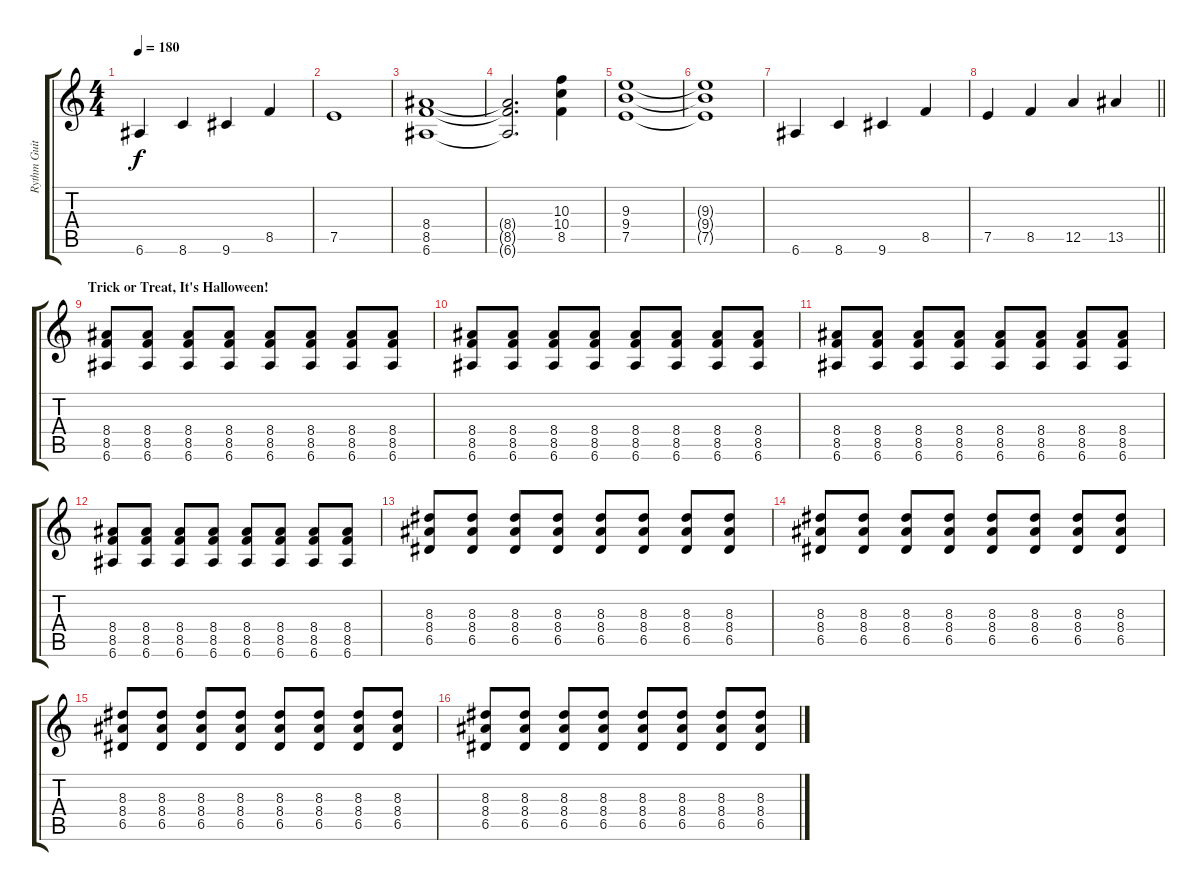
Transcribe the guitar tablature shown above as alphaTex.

\track ("Rythm Guitar" "Rythm Guit") {instrument distortionguitar}
\staff {score tabs}
\tuning (E4 B3 G3 D3 A2 E2) {hide}
\ts (4 4)
\tempo 180
\clef g2
\ks c
6.6.4{dy f} 8.6.4 9.6.4 8.5.4 |
7.5.1 |
(8.4 8.5 6.6).1 |
(8.4{t} 8.5{t} 6.6{t}).2{d} (10.3 10.4 8.5).4 |
(9.3 9.4 7.5).1 |
(9.3{t} 9.4{t} 7.5{t}).1 |
6.6.4 8.6.4 9.6.4 8.5.4 |
\barLineRight lightlight
7.5.4 8.5.4 12.5.4 13.5.4 |
\section ("" "Trick or Treat, It's Halloween!")
(8.4 8.5 6.6).8 (8.4 8.5 6.6).8 (8.4 8.5 6.6).8 (8.4 8.5 6.6).8 (8.4 8.5 6.6).8 (8.4 8.5 6.6).8 (8.4 8.5 6.6).8 (8.4 8.5 6.6).8 |
(8.4 8.5 6.6).8 (8.4 8.5 6.6).8 (8.4 8.5 6.6).8 (8.4 8.5 6.6).8 (8.4 8.5 6.6).8 (8.4 8.5 6.6).8 (8.4 8.5 6.6).8 (8.4 8.5 6.6).8 |
(8.4 8.5 6.6).8 (8.4 8.5 6.6).8 (8.4 8.5 6.6).8 (8.4 8.5 6.6).8 (8.4 8.5 6.6).8 (8.4 8.5 6.6).8 (8.4 8.5 6.6).8 (8.4 8.5 6.6).8 |
(8.4 8.5 6.6).8 (8.4 8.5 6.6).8 (8.4 8.5 6.6).8 (8.4 8.5 6.6).8 (8.4 8.5 6.6).8 (8.4 8.5 6.6).8 (8.4 8.5 6.6).8 (8.4 8.5 6.6).8 |
(8.3 8.4 6.5).8 (8.3 8.4 6.5).8 (8.3 8.4 6.5).8 (8.3 8.4 6.5).8 (8.3 8.4 6.5).8 (8.3 8.4 6.5).8 (8.3 8.4 6.5).8 (8.3 8.4 6.5).8 |
(8.3 8.4 6.5).8 (8.3 8.4 6.5).8 (8.3 8.4 6.5).8 (8.3 8.4 6.5).8 (8.3 8.4 6.5).8 (8.3 8.4 6.5).8 (8.3 8.4 6.5).8 (8.3 8.4 6.5).8 |
(8.3 8.4 6.5).8 (8.3 8.4 6.5).8 (8.3 8.4 6.5).8 (8.3 8.4 6.5).8 (8.3 8.4 6.5).8 (8.3 8.4 6.5).8 (8.3 8.4 6.5).8 (8.3 8.4 6.5).8 |
(8.3 8.4 6.5).8 (8.3 8.4 6.5).8 (8.3 8.4 6.5).8 (8.3 8.4 6.5).8 (8.3 8.4 6.5).8 (8.3 8.4 6.5).8 (8.3 8.4 6.5).8 (8.3 8.4 6.5).8
